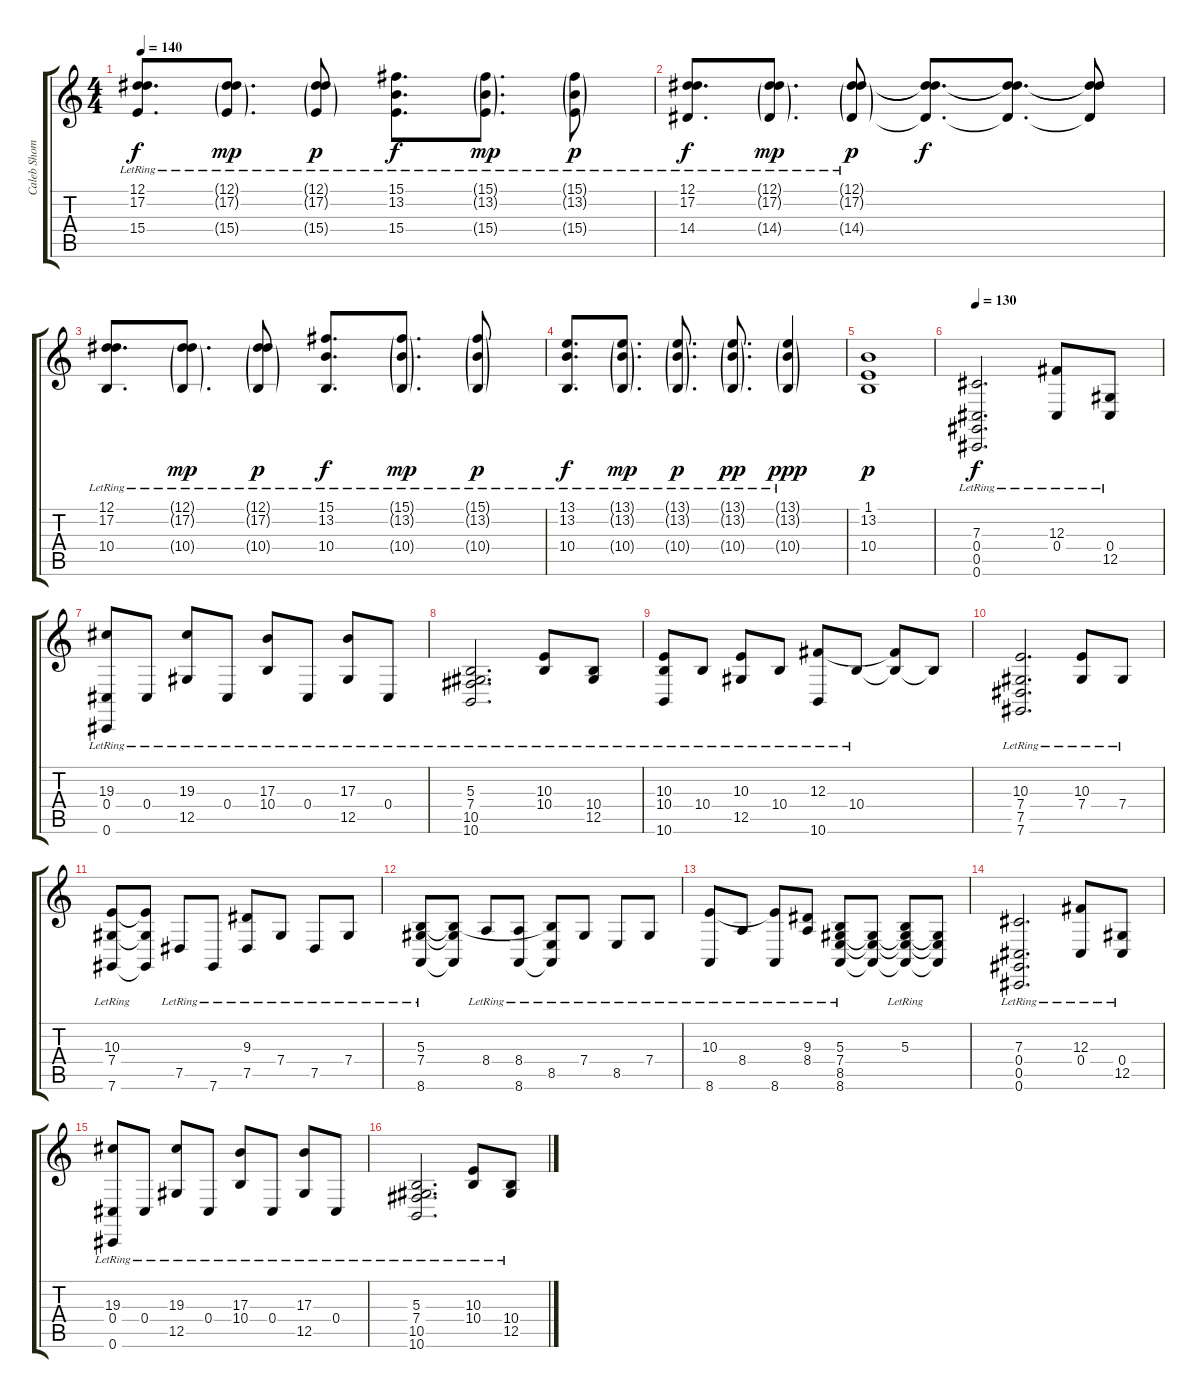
\track ("Caleb Shomo" "Caleb Shom") {instrument lead2sawtooth}
\staff {score tabs}
\tuning (Eb4 Bb3 Gb3 Db3 Ab2 Db2) {hide}
\ts (4 4)
\tempo 140
\clef g2
\ks c
(12.1{lr} 17.2{lr} 15.4{lr}).8{d dy f} (12.1{g lr} 17.2{g lr} 15.4{g lr}).8{d dy mp} (12.1{g lr} 17.2{g lr} 15.4{g lr}).8{dy p} (15.1{lr} 13.2{lr} 15.4{lr}).8{d dy f} (15.1{g lr} 13.2{g lr} 15.4{g lr}).8{d dy mp} (15.1{g lr} 13.2{g lr} 15.4{g lr}).8{dy p} |
(12.1{lr} 17.2{lr} 14.4{lr}).8{d dy f} (12.1{g lr} 17.2{g lr} 14.4{g lr}).8{d dy mp} (12.1{g lr} 17.2{g lr} 14.4{g lr}).8{dy p} (12.1{t} 17.2{t} 14.4{t}).8{d dy f} (12.1{t} 17.2{t} 14.4{t}).8{d} (12.1{t} 17.2{t} 14.4{t}).8 |
(12.1{lr} 17.2{lr} 10.4{lr}).8{d} (12.1{g lr} 17.2{g lr} 10.4{g lr}).8{d dy mp} (12.1{g lr} 17.2{g lr} 10.4{g lr}).8{dy p} (15.1{lr} 13.2{lr} 10.4{lr}).8{d dy f} (15.1{g lr} 13.2{g lr} 10.4{g lr}).8{d dy mp} (15.1{g lr} 13.2{g lr} 10.4{g lr}).8{dy p} |
(13.1{lr} 13.2{lr} 10.4{lr}).8{d dy f} (13.1{g lr} 13.2{g lr} 10.4{g lr}).8{d dy mp} (13.1{g lr} 13.2{g lr} 10.4{g lr}).8{d dy p} (13.1{g lr} 13.2{g lr} 10.4{g lr}).8{d dy pp} (13.1{g lr} 13.2{g lr} 10.4{g lr}).4{dy ppp} |
(1.1 13.2 10.4).1{dy p} |
\tempo 130
(7.3{lr} 0.4{lr} 0.5{lr} 0.6{lr}).2{d dy f} (12.3 0.4{lr}).8 (0.4{lr} 12.5).8 |
(19.3{lr} 0.4{lr} 0.6{lr}).8 0.4{lr}.8 (19.3{lr} 12.5{lr}).8 0.4{lr}.8 (17.3{lr} 10.4{lr}).8 0.4{lr}.8 (17.3{lr} 12.5{lr}).8 0.4{lr}.8 |
(5.3{lr} 7.4{lr} 10.5{lr} 10.6{lr}).2{d} (10.3 10.4{lr}).8 (10.4{lr} 12.5).8 |
(10.3{lr} 10.4{lr} 10.6{lr}).8 10.4{lr}.8 (10.3{lr} 12.5{lr}).8 10.4{lr}.8 (12.3{lr} 10.6{lr}).8 10.4{lr}.8 (12.3{t} 10.4{t}).8 10.4{t}.8 |
(10.3{lr} 7.4{lr} 7.5{lr} 7.6{lr}).2{d} (10.3{lr} 7.4{lr}).8 7.4{lr}.8 |
(10.3{lr} 7.4{lr} 7.6{lr}).8 (10.3{t} 7.4{t} 7.6{t}).8 7.5{lr}.8 7.6{lr}.8 (9.3{lr} 7.5{lr}).8 7.4{lr}.8 7.5{lr}.8 7.4{lr}.8 |
(5.3 7.4{lr} 8.6{lr}).8 (5.3{t} 7.4{t} 8.6{t}).8 8.4{lr}.8 (8.4{lr} 8.6{lr}).8 (5.3{t} 8.5{lr} 8.6{t}).8 7.4{lr}.8 8.5{lr}.8 7.4{lr}.8 |
(10.3{lr} 8.6{lr}).8 8.4{lr}.8 (10.3{t} 8.6{lr}).8 (9.3{lr} 8.4{lr}).8 (5.3{lr} 7.4{lr} 8.5{lr} 8.6{lr}).8 (7.4{t} 8.5{t} 8.6{t}).8 (5.3{lr} 7.4{t} 8.5{t} 8.6{t}).8 (7.4{t} 8.5{t} 8.6{t}).8 |
(7.3{lr} 0.4{lr} 0.5{lr} 0.6{lr}).2{d} (12.3 0.4{lr}).8 (0.4{lr} 12.5).8 |
(19.3{lr} 0.4{lr} 0.6{lr}).8 0.4{lr}.8 (19.3{lr} 12.5{lr}).8 0.4{lr}.8 (17.3{lr} 10.4{lr}).8 0.4{lr}.8 (17.3{lr} 12.5{lr}).8 0.4{lr}.8 |
(5.3{lr} 7.4{lr} 10.5{lr} 10.6{lr}).2{d} (10.3 10.4{lr}).8 (10.4{lr} 12.5).8
